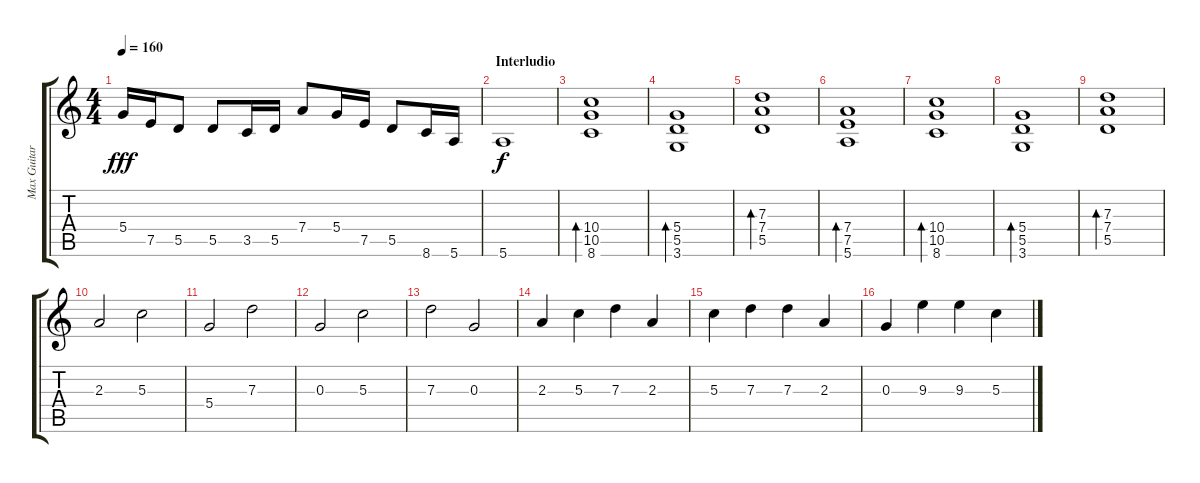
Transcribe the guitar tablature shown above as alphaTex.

\track ("Max Guitar" "Max Guitar") {instrument overdrivenguitar}
\staff {score tabs}
\tuning (E4 B3 G3 D3 A2 E2) {hide}
\ts (4 4)
\tempo 160
\clef g2
\ks c
5.4.16{dy fff} 7.5.16 5.5.8 5.5.8 3.5.16 5.5.16 7.4.8 5.4.16 7.5.16 5.5.8 8.6.16 5.6.16 |
\section ("" "Interludio")
5.6.1{dy f} |
(10.4 10.5 8.6).1{bd 120 instrument electricguitarclean} |
(5.4 5.5 3.6).1{bd 120 instrument electricguitarclean} |
(7.3 7.4 5.5).1{bd 120 instrument electricguitarclean} |
(7.4 7.5 5.6).1{bd 120 instrument electricguitarclean} |
(10.4 10.5 8.6).1{bd 120 instrument electricguitarclean} |
(5.4 5.5 3.6).1{bd 120 instrument electricguitarclean} |
(7.3 7.4 5.5).1{bd 120 instrument electricguitarclean} |
2.3.2{instrument electricguitarclean} 5.3.2 |
5.4.2{instrument electricguitarclean} 7.3.2 |
0.3.2{instrument electricguitarclean} 5.3.2 |
7.3.2{instrument electricguitarclean} 0.3.2 |
2.3.4{instrument electricguitarclean} 5.3.4 7.3.4 2.3.4 |
5.3.4{instrument electricguitarclean} 7.3.4 7.3.4 2.3.4 |
0.3.4{instrument electricguitarclean} 9.3.4 9.3.4 5.3.4
